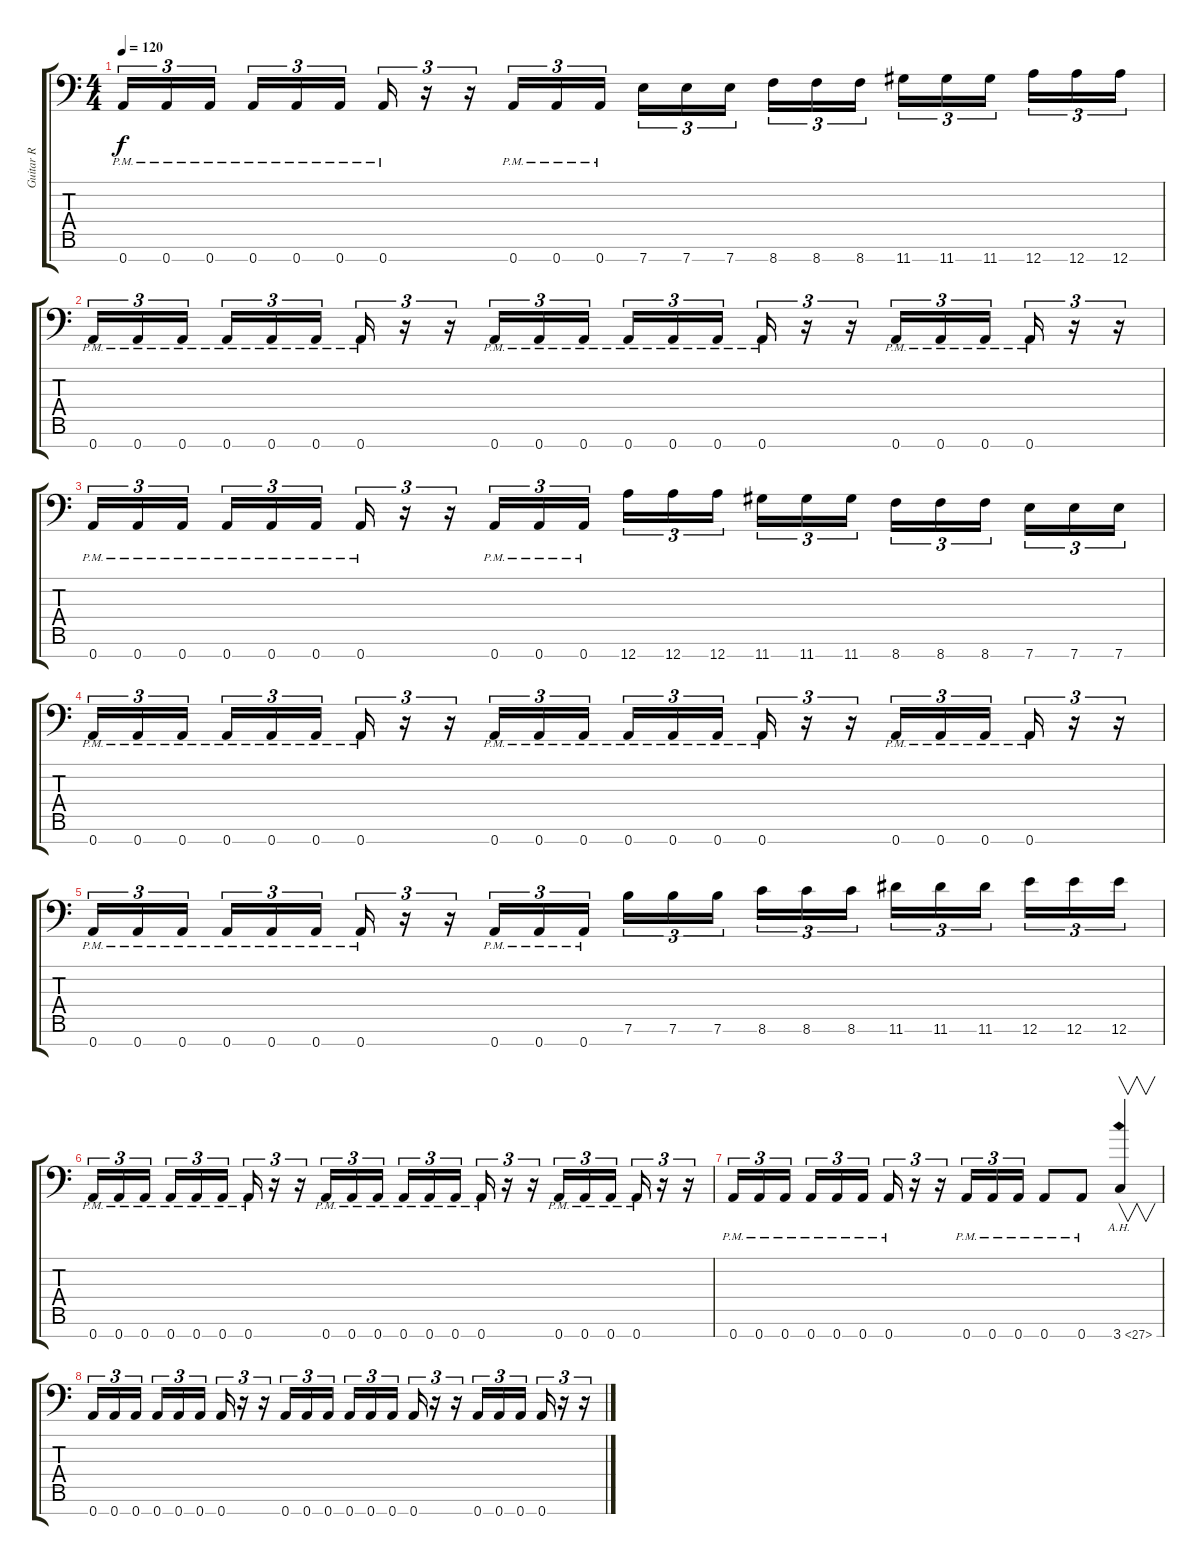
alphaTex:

\track ("Guitar R" "Guitar R") {instrument overdrivenguitar}
\staff {score tabs}
\tuning (E4 B3 G3 D3 A2 E2 A1) {hide}
\ts (4 4)
\tempo 120
\clef f4
\ks c
0.7{pm}.16{tu (3 2) dy f} 0.7{pm}.16{tu (3 2)} 0.7{pm}.16{tu (3 2) beam splitsecondary} 0.7{pm}.16{tu (3 2)} 0.7{pm}.16{tu (3 2)} 0.7{pm}.16{tu (3 2)} 0.7{pm}.16{tu (3 2)} r.16{tu (3 2)} r.16{tu (3 2)} 0.7{pm}.16{tu (3 2)} 0.7{pm}.16{tu (3 2)} 0.7{pm}.16{tu (3 2)} 7.7.16{tu (3 2)} 7.7.16{tu (3 2)} 7.7.16{tu (3 2) beam splitsecondary} 8.7.16{tu (3 2)} 8.7.16{tu (3 2)} 8.7.16{tu (3 2)} 11.7.16{tu (3 2)} 11.7.16{tu (3 2)} 11.7.16{tu (3 2) beam splitsecondary} 12.7.16{tu (3 2)} 12.7.16{tu (3 2)} 12.7.16{tu (3 2)} |
0.7{pm}.16{tu (3 2)} 0.7{pm}.16{tu (3 2)} 0.7{pm}.16{tu (3 2) beam splitsecondary} 0.7{pm}.16{tu (3 2)} 0.7{pm}.16{tu (3 2)} 0.7{pm}.16{tu (3 2)} 0.7{pm}.16{tu (3 2)} r.16{tu (3 2)} r.16{tu (3 2)} 0.7{pm}.16{tu (3 2)} 0.7{pm}.16{tu (3 2)} 0.7{pm}.16{tu (3 2)} 0.7{pm}.16{tu (3 2)} 0.7{pm}.16{tu (3 2)} 0.7{pm}.16{tu (3 2) beam splitsecondary} 0.7{pm}.16{tu (3 2)} r.16{tu (3 2)} r.16{tu (3 2)} 0.7{pm}.16{tu (3 2)} 0.7{pm}.16{tu (3 2)} 0.7{pm}.16{tu (3 2) beam splitsecondary} 0.7{pm}.16{tu (3 2)} r.16{tu (3 2)} r.16{tu (3 2)} |
0.7{pm}.16{tu (3 2)} 0.7{pm}.16{tu (3 2)} 0.7{pm}.16{tu (3 2) beam splitsecondary} 0.7{pm}.16{tu (3 2)} 0.7{pm}.16{tu (3 2)} 0.7{pm}.16{tu (3 2)} 0.7{pm}.16{tu (3 2)} r.16{tu (3 2)} r.16{tu (3 2)} 0.7{pm}.16{tu (3 2)} 0.7{pm}.16{tu (3 2)} 0.7{pm}.16{tu (3 2)} 12.7.16{tu (3 2)} 12.7.16{tu (3 2)} 12.7.16{tu (3 2) beam splitsecondary} 11.7.16{tu (3 2)} 11.7.16{tu (3 2)} 11.7.16{tu (3 2)} 8.7.16{tu (3 2)} 8.7.16{tu (3 2)} 8.7.16{tu (3 2) beam splitsecondary} 7.7.16{tu (3 2)} 7.7.16{tu (3 2)} 7.7.16{tu (3 2)} |
0.7{pm}.16{tu (3 2)} 0.7{pm}.16{tu (3 2)} 0.7{pm}.16{tu (3 2) beam splitsecondary} 0.7{pm}.16{tu (3 2)} 0.7{pm}.16{tu (3 2)} 0.7{pm}.16{tu (3 2)} 0.7{pm}.16{tu (3 2)} r.16{tu (3 2)} r.16{tu (3 2)} 0.7{pm}.16{tu (3 2)} 0.7{pm}.16{tu (3 2)} 0.7{pm}.16{tu (3 2)} 0.7{pm}.16{tu (3 2)} 0.7{pm}.16{tu (3 2)} 0.7{pm}.16{tu (3 2) beam splitsecondary} 0.7{pm}.16{tu (3 2)} r.16{tu (3 2)} r.16{tu (3 2)} 0.7{pm}.16{tu (3 2)} 0.7{pm}.16{tu (3 2)} 0.7{pm}.16{tu (3 2) beam splitsecondary} 0.7{pm}.16{tu (3 2)} r.16{tu (3 2)} r.16{tu (3 2)} |
0.7{pm}.16{tu (3 2)} 0.7{pm}.16{tu (3 2)} 0.7{pm}.16{tu (3 2) beam splitsecondary} 0.7{pm}.16{tu (3 2)} 0.7{pm}.16{tu (3 2)} 0.7{pm}.16{tu (3 2)} 0.7{pm}.16{tu (3 2)} r.16{tu (3 2)} r.16{tu (3 2)} 0.7{pm}.16{tu (3 2)} 0.7{pm}.16{tu (3 2)} 0.7{pm}.16{tu (3 2)} 7.6.16{tu (3 2)} 7.6.16{tu (3 2)} 7.6.16{tu (3 2) beam splitsecondary} 8.6.16{tu (3 2)} 8.6.16{tu (3 2)} 8.6.16{tu (3 2)} 11.6.16{tu (3 2)} 11.6.16{tu (3 2)} 11.6.16{tu (3 2) beam splitsecondary} 12.6.16{tu (3 2)} 12.6.16{tu (3 2)} 12.6.16{tu (3 2)} |
0.7{pm}.16{tu (3 2)} 0.7{pm}.16{tu (3 2)} 0.7{pm}.16{tu (3 2) beam splitsecondary} 0.7{pm}.16{tu (3 2)} 0.7{pm}.16{tu (3 2)} 0.7{pm}.16{tu (3 2)} 0.7{pm}.16{tu (3 2)} r.16{tu (3 2)} r.16{tu (3 2)} 0.7{pm}.16{tu (3 2)} 0.7{pm}.16{tu (3 2)} 0.7{pm}.16{tu (3 2)} 0.7{pm}.16{tu (3 2)} 0.7{pm}.16{tu (3 2)} 0.7{pm}.16{tu (3 2) beam splitsecondary} 0.7{pm}.16{tu (3 2)} r.16{tu (3 2)} r.16{tu (3 2)} 0.7{pm}.16{tu (3 2)} 0.7{pm}.16{tu (3 2)} 0.7{pm}.16{tu (3 2) beam splitsecondary} 0.7{pm}.16{tu (3 2)} r.16{tu (3 2)} r.16{tu (3 2)} |
0.7{pm}.16{tu (3 2)} 0.7{pm}.16{tu (3 2)} 0.7{pm}.16{tu (3 2) beam splitsecondary} 0.7{pm}.16{tu (3 2)} 0.7{pm}.16{tu (3 2)} 0.7{pm}.16{tu (3 2)} 0.7{pm}.16{tu (3 2)} r.16{tu (3 2)} r.16{tu (3 2)} 0.7{pm}.16{tu (3 2)} 0.7{pm}.16{tu (3 2)} 0.7{pm}.16{tu (3 2)} 0.7{pm}.8 0.7{pm}.8 3.7{ah 24}.4{v} |
0.7.16{tu (3 2)} 0.7.16{tu (3 2)} 0.7.16{tu (3 2) beam splitsecondary} 0.7.16{tu (3 2)} 0.7.16{tu (3 2)} 0.7.16{tu (3 2)} 0.7.16{tu (3 2)} r.16{tu (3 2)} r.16{tu (3 2)} 0.7.16{tu (3 2)} 0.7.16{tu (3 2)} 0.7.16{tu (3 2)} 0.7.16{tu (3 2)} 0.7.16{tu (3 2)} 0.7.16{tu (3 2) beam splitsecondary} 0.7.16{tu (3 2)} r.16{tu (3 2)} r.16{tu (3 2)} 0.7.16{tu (3 2)} 0.7.16{tu (3 2)} 0.7.16{tu (3 2) beam splitsecondary} 0.7.16{tu (3 2)} r.16{tu (3 2)} r.16{tu (3 2)}
